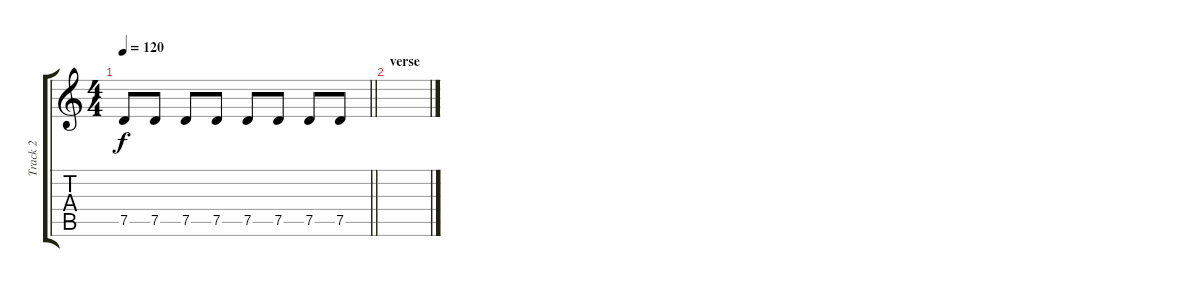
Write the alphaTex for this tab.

\track ("Track 2" "Track 2") {instrument distortionguitar}
\staff {score tabs}
\tuning (D4 A3 F3 C3 G2 D2) {hide}
\ts (4 4)
\tempo 120
\clef g2
\barLineRight lightlight
\ks c
7.5.8{dy f} 7.5.8 7.5.8 7.5.8 7.5.8 7.5.8 7.5.8 7.5.8 |
\section ("" "verse")
